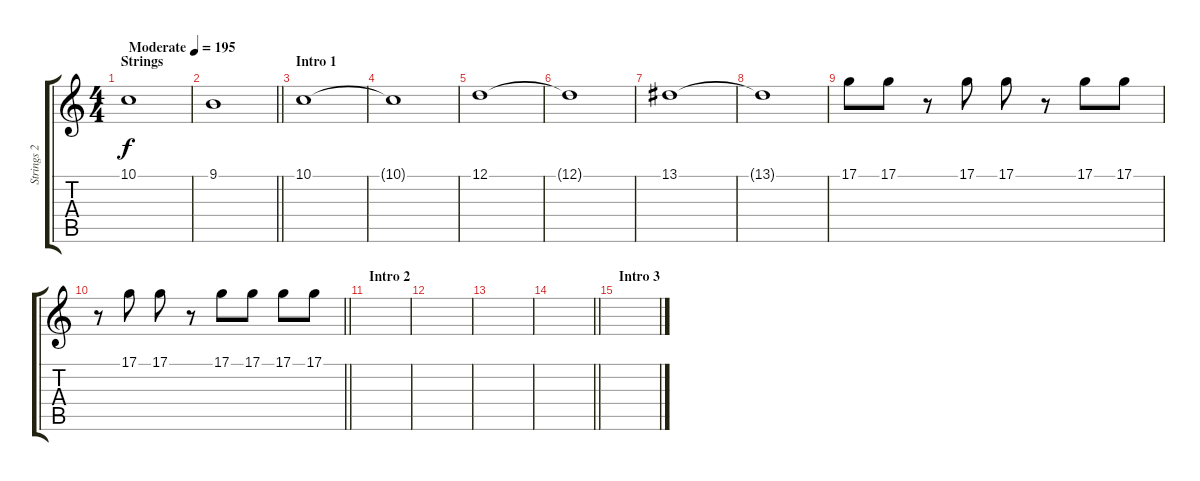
\track ("Strings 2" "Strings 2") {instrument stringensemble2}
\staff {score tabs}
\tuning (D4 A3 F3 C3 G2 C2) {hide}
\ts (4 4)
\section ("" "Strings")
\tempo (195 "Moderate")
\clef g2
\ks c
10.1.1{dy f instrument stringensemble2} |
\barLineRight lightlight
9.1.1 |
\section ("" "Intro 1")
10.1.1 |
10.1{t}.1 |
12.1.1 |
12.1{t}.1 |
13.1.1 |
13.1{t}.1 |
17.1.8 17.1.8 r.8 17.1.8 17.1.8 r.8 17.1.8 17.1.8 |
\barLineRight lightlight
r.8 17.1.8 17.1.8 r.8 17.1.8 17.1.8 17.1.8 17.1.8 |
\section ("" "Intro 2")
|
|
|
\barLineRight lightlight
|
\section ("" "Intro 3")
